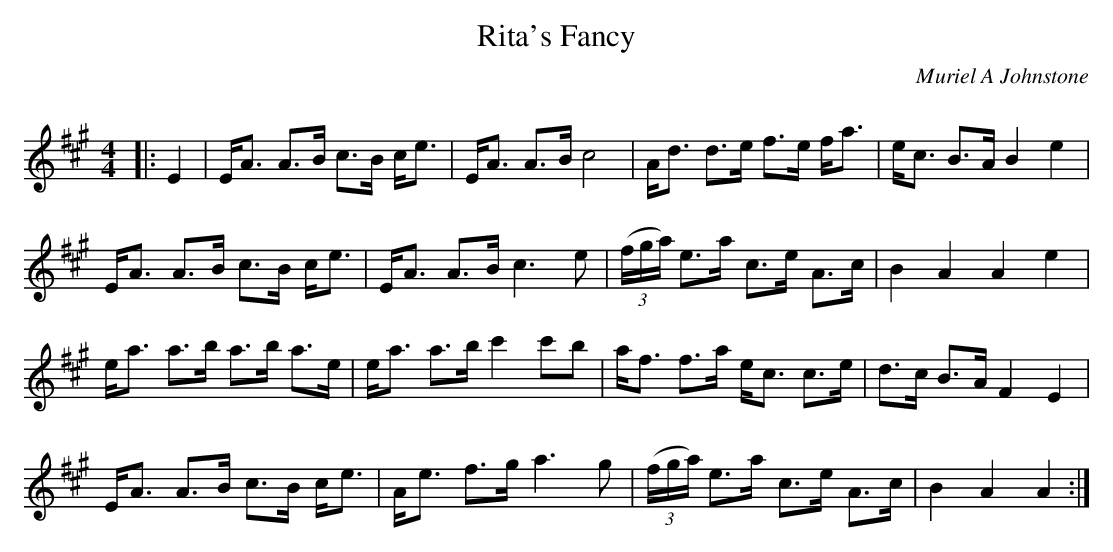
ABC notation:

X:1
T: Rita's Fancy
C:Muriel A Johnstone
Q: 128
K:A
M:4/4
L:1/16
|:E4|EA3 A3B c3B ce3|EA3 A3B c8|Ad3 d3e f3e fa3|ec3 B3A B4e4|
EA3 A3B c3B ce3|EA3 A3B c6e2|((3fga) e3a c3e A3c|B4 A4 A4 e4|
ea3 a3b a3b a3e|ea3 a3b c'4 c'2b2|af3 f3a ec3 c3e|d3c B3A F4E4|
EA3 A3B c3B ce3|Ae3 f3g a6g2|((3fga) e3a c3e A3c|B4 A4 A4:|
